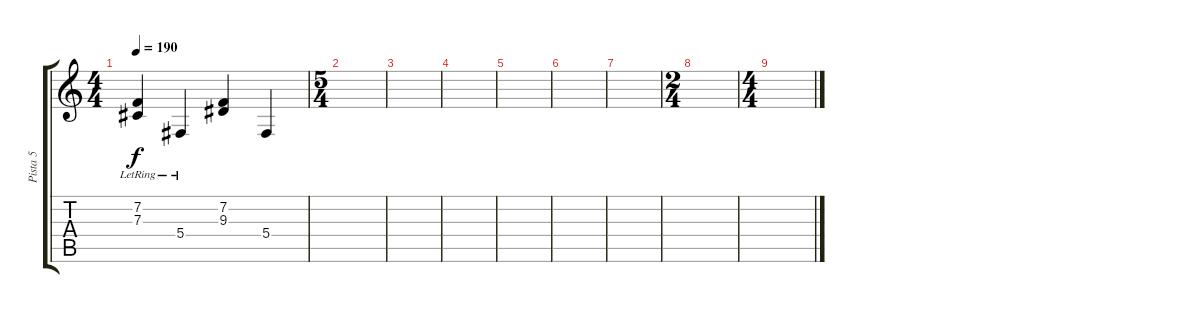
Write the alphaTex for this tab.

\track ("Pista 5" "Pista 5") {instrument acousticgrandpiano}
\staff {score tabs}
\tuning (Eb4 Bb3 Gb3 Db3 Ab2 Db2) {hide}
\ts (4 4)
\tempo 190
\clef g2
\ks c
(7.2{lr} 7.3{lr}).4{dy f} 5.4{lr}.4 (7.2 9.3).4 5.4.4 |
\ts (5 4)
|
|
|
|
|
|
\ts (2 4)
|
\ts (4 4)
